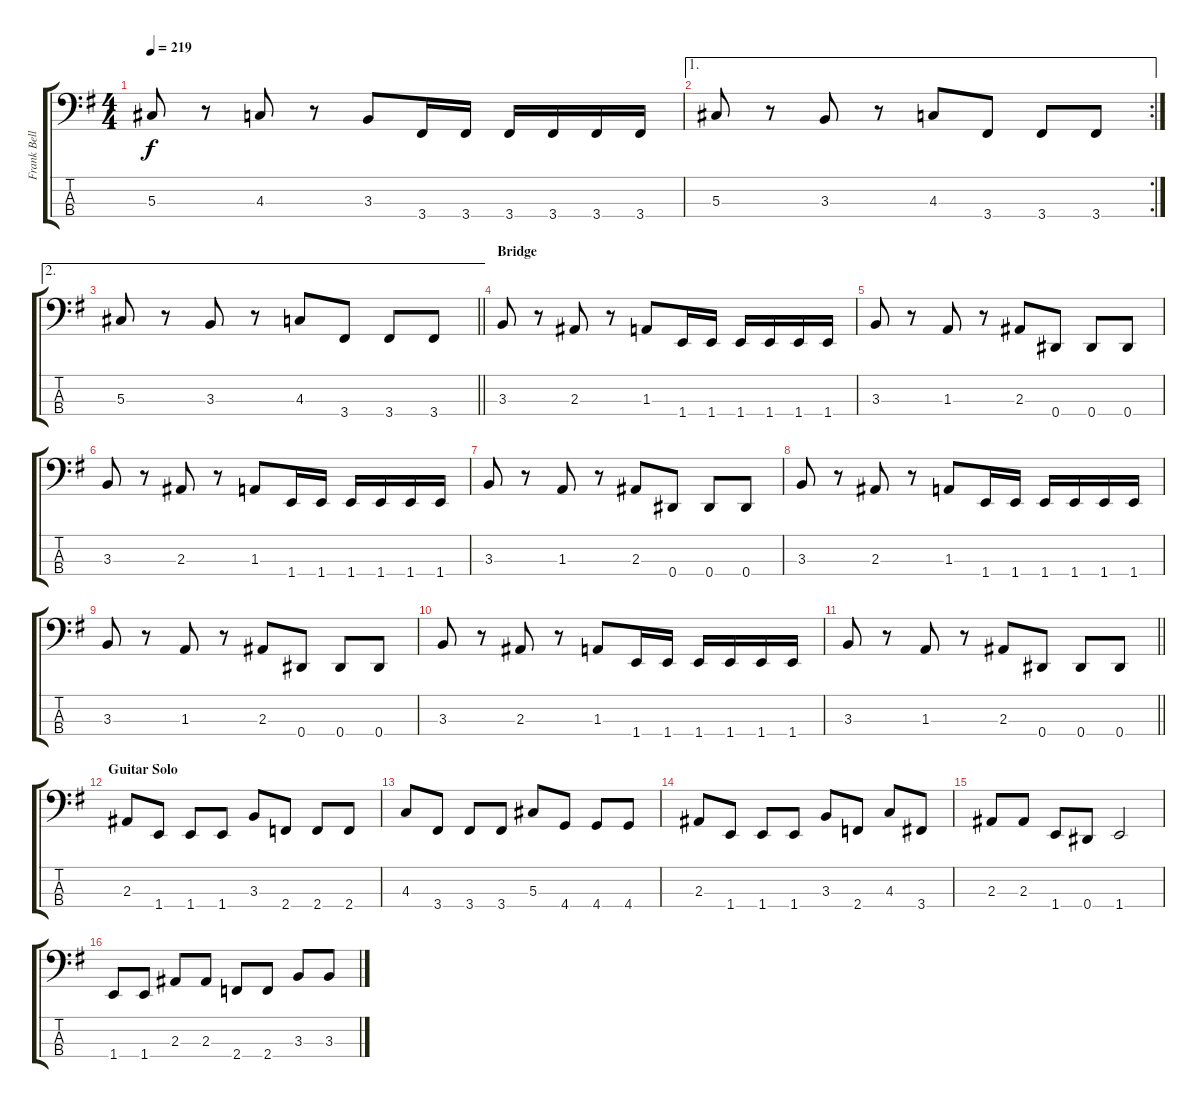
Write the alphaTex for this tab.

\track ("Frank Bello" "Frank Bell") {instrument electricbassfinger}
\staff {score tabs}
\tuning (Gb2 Db2 Ab1 Eb1) {hide}
\ts (4 4)
\tempo 219
\clef f4
\ks g
5.3.8{dy f} r.8 4.3.8 r.8 3.3.8 3.4.16 3.4.16 3.4.16 3.4.16 3.4.16 3.4.16 |
\ae 1
\rc 2
5.3.8 r.8 3.3.8 r.8 4.3.8 3.4.8 3.4.8 3.4.8 |
\ae 2
\barLineRight lightlight
5.3.8 r.8 3.3.8 r.8 4.3.8 3.4.8 3.4.8 3.4.8 |
\section ("" "Bridge")
3.3.8 r.8 2.3.8 r.8 1.3.8 1.4.16 1.4.16 1.4.16 1.4.16 1.4.16 1.4.16 |
3.3.8 r.8 1.3.8 r.8 2.3.8 0.4.8 0.4.8 0.4.8 |
3.3.8 r.8 2.3.8 r.8 1.3.8 1.4.16 1.4.16 1.4.16 1.4.16 1.4.16 1.4.16 |
3.3.8 r.8 1.3.8 r.8 2.3.8 0.4.8 0.4.8 0.4.8 |
3.3.8 r.8 2.3.8 r.8 1.3.8 1.4.16 1.4.16 1.4.16 1.4.16 1.4.16 1.4.16 |
3.3.8 r.8 1.3.8 r.8 2.3.8 0.4.8 0.4.8 0.4.8 |
3.3.8 r.8 2.3.8 r.8 1.3.8 1.4.16 1.4.16 1.4.16 1.4.16 1.4.16 1.4.16 |
\barLineRight lightlight
3.3.8 r.8 1.3.8 r.8 2.3.8 0.4.8 0.4.8 0.4.8 |
\section ("" "Guitar Solo")
2.3.8 1.4.8 1.4.8 1.4.8 3.3.8 2.4.8 2.4.8 2.4.8 |
4.3.8 3.4.8 3.4.8 3.4.8 5.3.8 4.4.8 4.4.8 4.4.8 |
2.3.8 1.4.8 1.4.8 1.4.8 3.3.8 2.4.8 4.3.8 3.4.8 |
2.3.8 2.3.8 1.4.8 0.4.8 1.4.2 |
1.4.8 1.4.8 2.3.8 2.3.8 2.4.8 2.4.8 3.3.8 3.3.8
